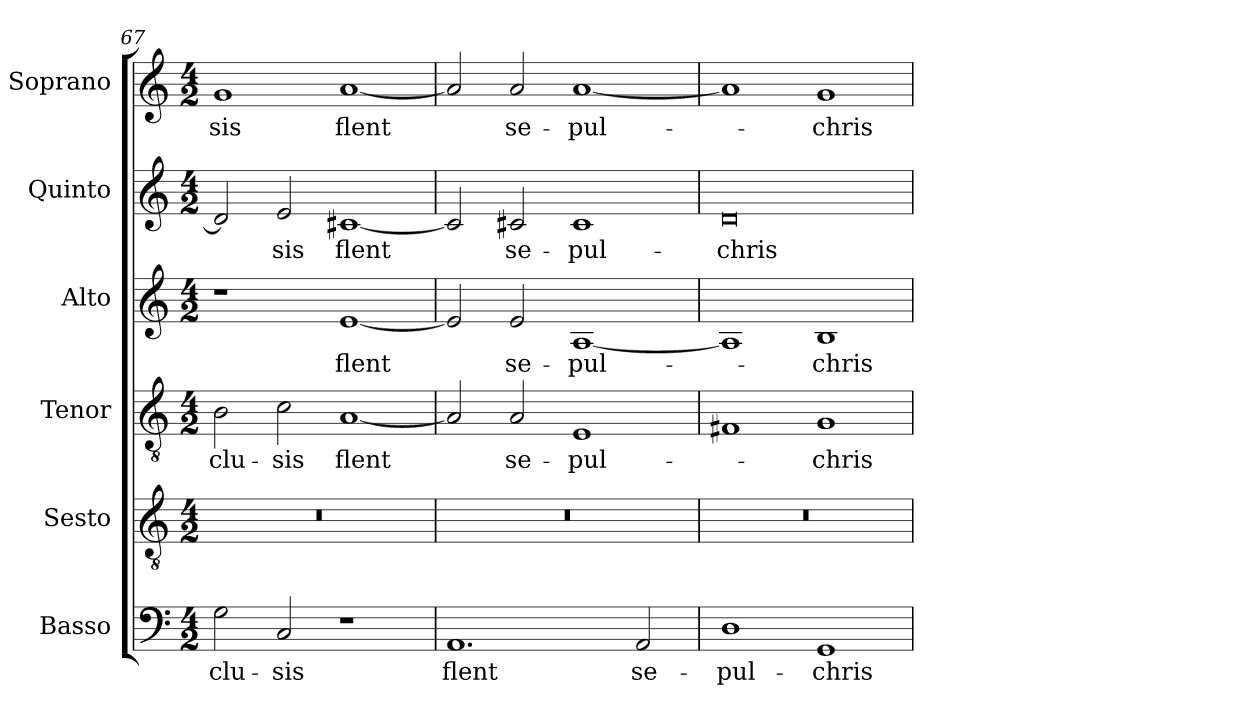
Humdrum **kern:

**kern	**text	**kern	**kern	**text	**kern	**text	**kern	**text	**kern	**text
*part6	*part6	*part5	*part4	*part4	*part3	*part3	*part2	*part2	*part1	*part1
*staff6	*staff6	*staff5	*staff4	*staff4	*staff3	*staff3	*staff2	*staff2	*staff1	*staff1
*I"Basso	*	*I"Sesto	*I"Tenor	*	*I"Alto	*	*I"Quinto	*	*I"Soprano	*
*I'B.	*	*I'Ss.	*I'T.	*	*I'A.	*	*I'Q.	*	*I'S.	*
*clefF4	*	*clefGv2	*clefGv2	*	*clefG2	*	*clefG2	*	*clefG2	*
*	*	*ITrd7c12	*ITrd7c12	*	*	*	*	*	*	*
*k[]	*	*k[]	*k[]	*	*k[]	*	*k[]	*	*k[]	*
*C:	*	*C:	*C:	*	*C:	*	*C:	*	*C:	*
*M4/2	*	*M4/2	*M4/2	*	*M4/2	*	*M4/2	*	*M4/2	*
=67	=67	=67	=67	=67	=67	=67	=67	=67	=67	=67
!	!LO:LY:b:color=#000000	!LO:N:vis=1	!	!	!	!	!	!	!	!
!	!	!	!	!LO:LY:b:color=#000000	!	!	!	!	!	!
!	!	!	!	!	!	!	!	!	!	!LO:LY:b:color=#000000
2Gi\	-clu-	0r	2BBi\	-clu-	1r	.	2di/]	.	1gi	-sis
!	!LO:LY:b:color=#000000	!	!	!	!	!	!	!	!	!
!	!	!	!	!LO:LY:b:color=#000000	!	!	!	!	!	!
!	!	!	!	!	!	!	!	!LO:LY:b:color=#000000	!	!
2Ci/	-sis	.	2Ci\	-sis	.	.	2ei/	-sis	.	.
!	!	!	!	!LO:LY:b:color=#000000	!	!	!	!	!	!
!	!	!	!	!	!	!LO:LY:b:color=#000000	!	!	!	!
!	!	!	!	!	!	!	!	!LO:LY:b:color=#000000	!	!
!	!	!	!	!	!	!	!	!	!	!LO:LY:b:color=#000000
1r	.	.	[1AAi	flent	[1ei	flent	[1c#Xi	flent	[1ai	flent
=68	=68	=68	=68	=68	=68	=68	=68	=68	=68	=68
!	!LO:LY:b:color=#000000	!LO:N:vis=1	!	!	!	!	!	!	!	!
1.AAi	flent	0r	2AAi/]	.	2ei/]	.	2c#i/]	.	2ai/]	.
!	!	!	!	!LO:LY:b:color=#000000	!	!	!	!	!	!
!	!	!	!	!	!	!LO:LY:b:color=#000000	!	!	!	!
!	!	!	!	!	!	!	!	!LO:LY:b:color=#000000	!	!
!	!	!	!	!	!	!	!	!	!	!LO:LY:b:color=#000000
.	.	.	2AAi/	se-	2ei/	se-	2c#Xi/	se-	2ai/	se-
!	!	!	!	!LO:LY:b:color=#000000	!	!	!	!	!	!
!	!	!	!	!	!	!LO:LY:b:color=#000000	!	!	!	!
!	!	!	!	!	!	!	!	!LO:LY:b:color=#000000	!	!
!	!	!	!	!	!	!	!	!	!	!LO:LY:b:color=#000000
.	.	.	1EEi	-pul-	[1Ai	-pul-	1c#i	-pul-	[1ai	-pul-
!	!LO:LY:b:color=#000000	!	!	!	!	!	!	!	!	!
2AAi/	se-	.	.	.	.	.	.	.	.	.
=69	=69	=69	=69	=69	=69	=69	=69	=69	=69	=69
!	!LO:LY:b:color=#000000	!LO:N:vis=1	!	!	!	!	!	!	!	!
!	!	!	!	!	!	!	!	!LO:LY:b:color=#000000	!	!
1Di	-pul-	0r	1FF#Xi	.	1Ai]	.	0di	-chris	1ai]	.
!	!LO:LY:b:color=#000000	!	!	!	!	!	!	!	!	!
!	!	!	!	!LO:LY:b:color=#000000	!	!	!	!	!	!
!	!	!	!	!	!	!LO:LY:b:color=#000000	!	!	!	!
!	!	!	!	!	!	!	!	!	!	!LO:LY:b:color=#000000
1GGi	-chris	.	1GGi	-chris	1Bi	-chris	.	.	1gi	-chris
=	=	=	=	=	=	=	=	=	=	=
*-	*-	*-	*-	*-	*-	*-	*-	*-	*-	*-
